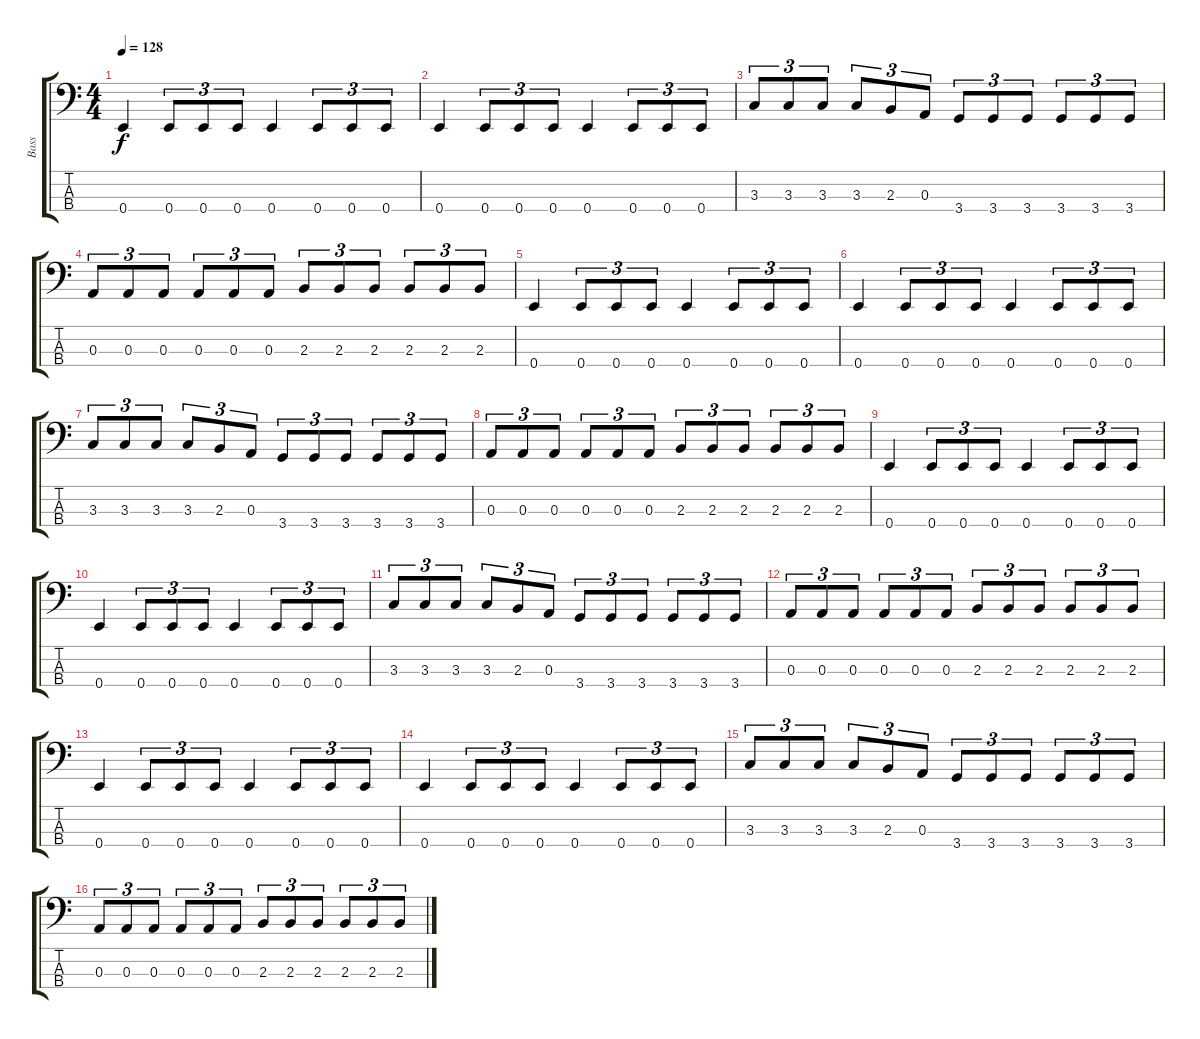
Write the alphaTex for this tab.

\track ("Bass" "Bass") {instrument electricbasspick}
\staff {score tabs}
\tuning (G2 D2 A1 E1) {hide}
\ts (4 4)
\tempo 128
\clef f4
\ks c
0.4.4{dy f} 0.4.8{tu (3 2)} 0.4.8{tu (3 2)} 0.4.8{tu (3 2)} 0.4.4 0.4.8{tu (3 2)} 0.4.8{tu (3 2)} 0.4.8{tu (3 2)} |
0.4.4 0.4.8{tu (3 2)} 0.4.8{tu (3 2)} 0.4.8{tu (3 2)} 0.4.4 0.4.8{tu (3 2)} 0.4.8{tu (3 2)} 0.4.8{tu (3 2)} |
3.3.8{tu (3 2)} 3.3.8{tu (3 2)} 3.3.8{tu (3 2)} 3.3.8{tu (3 2)} 2.3.8{tu (3 2)} 0.3.8{tu (3 2)} 3.4.8{tu (3 2)} 3.4.8{tu (3 2)} 3.4.8{tu (3 2)} 3.4.8{tu (3 2)} 3.4.8{tu (3 2)} 3.4.8{tu (3 2)} |
0.3.8{tu (3 2)} 0.3.8{tu (3 2)} 0.3.8{tu (3 2)} 0.3.8{tu (3 2)} 0.3.8{tu (3 2)} 0.3.8{tu (3 2)} 2.3.8{tu (3 2)} 2.3.8{tu (3 2)} 2.3.8{tu (3 2)} 2.3.8{tu (3 2)} 2.3.8{tu (3 2)} 2.3.8{tu (3 2)} |
0.4.4 0.4.8{tu (3 2)} 0.4.8{tu (3 2)} 0.4.8{tu (3 2)} 0.4.4 0.4.8{tu (3 2)} 0.4.8{tu (3 2)} 0.4.8{tu (3 2)} |
0.4.4 0.4.8{tu (3 2)} 0.4.8{tu (3 2)} 0.4.8{tu (3 2)} 0.4.4 0.4.8{tu (3 2)} 0.4.8{tu (3 2)} 0.4.8{tu (3 2)} |
3.3.8{tu (3 2)} 3.3.8{tu (3 2)} 3.3.8{tu (3 2)} 3.3.8{tu (3 2)} 2.3.8{tu (3 2)} 0.3.8{tu (3 2)} 3.4.8{tu (3 2)} 3.4.8{tu (3 2)} 3.4.8{tu (3 2)} 3.4.8{tu (3 2)} 3.4.8{tu (3 2)} 3.4.8{tu (3 2)} |
0.3.8{tu (3 2)} 0.3.8{tu (3 2)} 0.3.8{tu (3 2)} 0.3.8{tu (3 2)} 0.3.8{tu (3 2)} 0.3.8{tu (3 2)} 2.3.8{tu (3 2)} 2.3.8{tu (3 2)} 2.3.8{tu (3 2)} 2.3.8{tu (3 2)} 2.3.8{tu (3 2)} 2.3.8{tu (3 2)} |
0.4.4 0.4.8{tu (3 2)} 0.4.8{tu (3 2)} 0.4.8{tu (3 2)} 0.4.4 0.4.8{tu (3 2)} 0.4.8{tu (3 2)} 0.4.8{tu (3 2)} |
0.4.4 0.4.8{tu (3 2)} 0.4.8{tu (3 2)} 0.4.8{tu (3 2)} 0.4.4 0.4.8{tu (3 2)} 0.4.8{tu (3 2)} 0.4.8{tu (3 2)} |
3.3.8{tu (3 2)} 3.3.8{tu (3 2)} 3.3.8{tu (3 2)} 3.3.8{tu (3 2)} 2.3.8{tu (3 2)} 0.3.8{tu (3 2)} 3.4.8{tu (3 2)} 3.4.8{tu (3 2)} 3.4.8{tu (3 2)} 3.4.8{tu (3 2)} 3.4.8{tu (3 2)} 3.4.8{tu (3 2)} |
0.3.8{tu (3 2)} 0.3.8{tu (3 2)} 0.3.8{tu (3 2)} 0.3.8{tu (3 2)} 0.3.8{tu (3 2)} 0.3.8{tu (3 2)} 2.3.8{tu (3 2)} 2.3.8{tu (3 2)} 2.3.8{tu (3 2)} 2.3.8{tu (3 2)} 2.3.8{tu (3 2)} 2.3.8{tu (3 2)} |
0.4.4 0.4.8{tu (3 2)} 0.4.8{tu (3 2)} 0.4.8{tu (3 2)} 0.4.4 0.4.8{tu (3 2)} 0.4.8{tu (3 2)} 0.4.8{tu (3 2)} |
0.4.4 0.4.8{tu (3 2)} 0.4.8{tu (3 2)} 0.4.8{tu (3 2)} 0.4.4 0.4.8{tu (3 2)} 0.4.8{tu (3 2)} 0.4.8{tu (3 2)} |
3.3.8{tu (3 2)} 3.3.8{tu (3 2)} 3.3.8{tu (3 2)} 3.3.8{tu (3 2)} 2.3.8{tu (3 2)} 0.3.8{tu (3 2)} 3.4.8{tu (3 2)} 3.4.8{tu (3 2)} 3.4.8{tu (3 2)} 3.4.8{tu (3 2)} 3.4.8{tu (3 2)} 3.4.8{tu (3 2)} |
0.3.8{tu (3 2)} 0.3.8{tu (3 2)} 0.3.8{tu (3 2)} 0.3.8{tu (3 2)} 0.3.8{tu (3 2)} 0.3.8{tu (3 2)} 2.3.8{tu (3 2)} 2.3.8{tu (3 2)} 2.3.8{tu (3 2)} 2.3.8{tu (3 2)} 2.3.8{tu (3 2)} 2.3.8{tu (3 2)}
